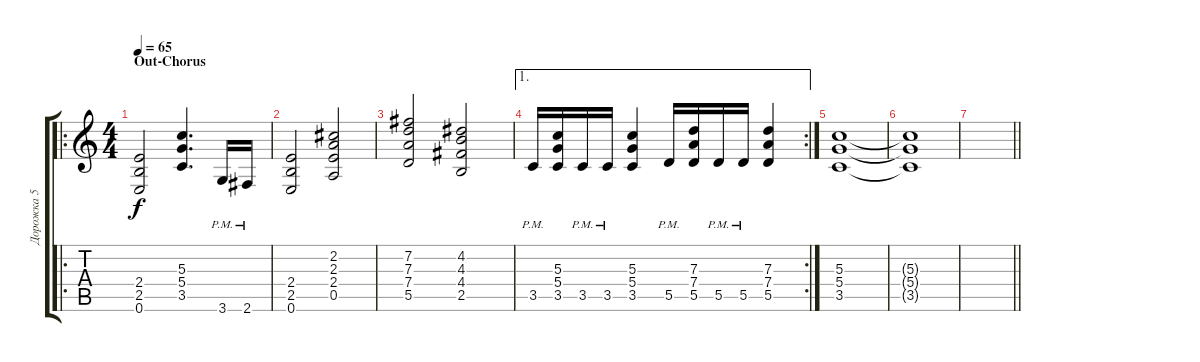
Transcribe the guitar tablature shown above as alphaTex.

\track ("Дорожка 5" "Дорожка 5") {instrument distortionguitar}
\staff {score tabs}
\tuning (E4 B3 G3 D3 A2 E2) {hide}
\ro
\ts (4 4)
\section ("" "Out-Chorus")
\tempo 65
\clef g2
\ks c
(2.4 2.5 0.6).2{dy f volume 14} (5.3 5.4 3.5).4{d} 3.6{pm}.16 2.6{pm}.16 |
(2.4 2.5 0.6).2 (2.2 2.3 2.4 0.5).2 |
(7.2 7.3 7.4 5.5).2 (4.2 4.3 4.4 2.5).2 |
\ae 1
\rc 2
3.5{pm}.16 (5.3 5.4 3.5).16 3.5{pm}.16 3.5{pm}.16 (5.3 5.4 3.5).4 5.5{pm}.16 (7.3 7.4 5.5).16 5.5{pm}.16 5.5{pm}.16 (7.3 7.4 5.5).4 |
(5.3 5.4 3.5).1 |
(5.3{t} 5.4{t} 3.5{t}).1{volume 0} |
\barLineRight lightlight
